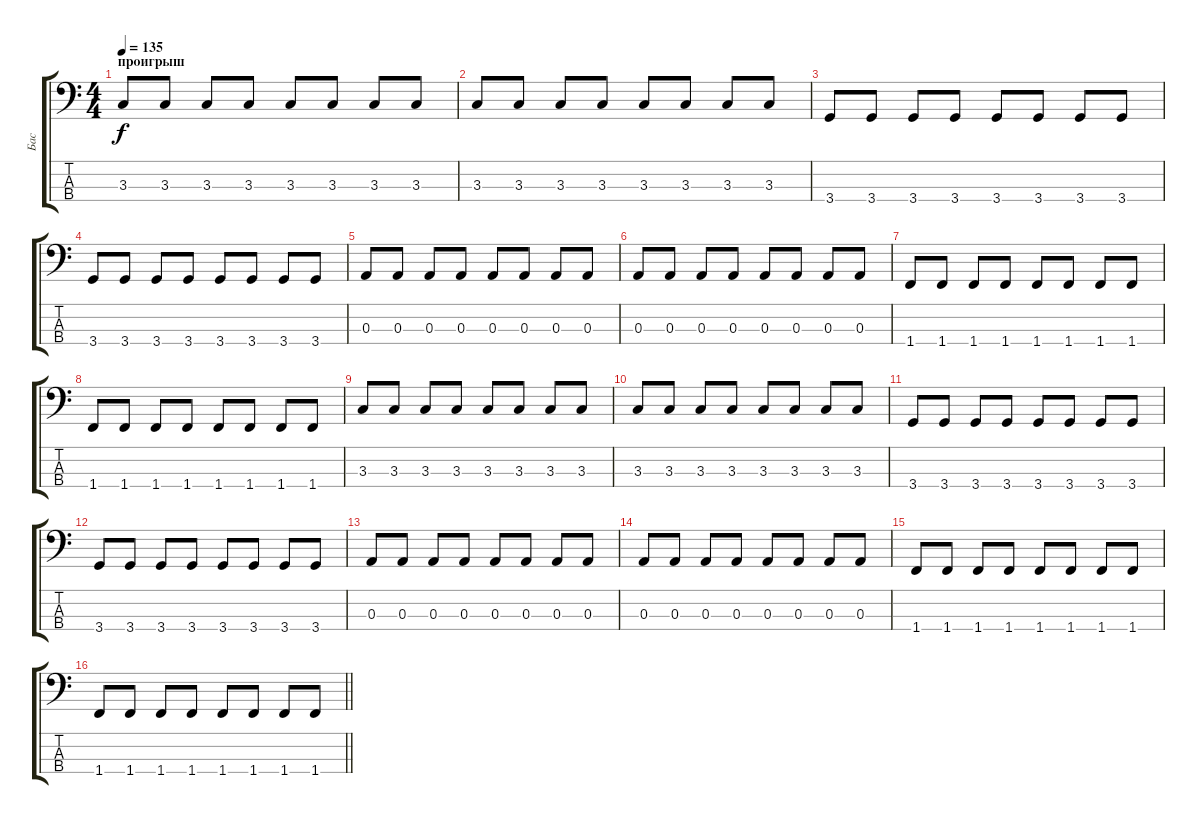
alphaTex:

\track ("Бас" "Бас") {instrument electricbassfinger}
\staff {score tabs}
\tuning (G2 D2 A1 E1) {hide}
\ts (4 4)
\section ("" "проигрыш")
\tempo 135
\clef f4
\ks c
3.3.8{dy f} 3.3.8 3.3.8 3.3.8 3.3.8 3.3.8 3.3.8 3.3.8 |
3.3.8 3.3.8 3.3.8 3.3.8 3.3.8 3.3.8 3.3.8 3.3.8 |
3.4.8 3.4.8 3.4.8 3.4.8 3.4.8 3.4.8 3.4.8 3.4.8 |
3.4.8 3.4.8 3.4.8 3.4.8 3.4.8 3.4.8 3.4.8 3.4.8 |
0.3.8 0.3.8 0.3.8 0.3.8 0.3.8 0.3.8 0.3.8 0.3.8 |
0.3.8 0.3.8 0.3.8 0.3.8 0.3.8 0.3.8 0.3.8 0.3.8 |
1.4.8 1.4.8 1.4.8 1.4.8 1.4.8 1.4.8 1.4.8 1.4.8 |
1.4.8 1.4.8 1.4.8 1.4.8 1.4.8 1.4.8 1.4.8 1.4.8 |
3.3.8 3.3.8 3.3.8 3.3.8 3.3.8 3.3.8 3.3.8 3.3.8 |
3.3.8 3.3.8 3.3.8 3.3.8 3.3.8 3.3.8 3.3.8 3.3.8 |
3.4.8 3.4.8 3.4.8 3.4.8 3.4.8 3.4.8 3.4.8 3.4.8 |
3.4.8 3.4.8 3.4.8 3.4.8 3.4.8 3.4.8 3.4.8 3.4.8 |
0.3.8 0.3.8 0.3.8 0.3.8 0.3.8 0.3.8 0.3.8 0.3.8 |
0.3.8 0.3.8 0.3.8 0.3.8 0.3.8 0.3.8 0.3.8 0.3.8 |
1.4.8 1.4.8 1.4.8 1.4.8 1.4.8 1.4.8 1.4.8 1.4.8 |
\barLineRight lightlight
1.4.8 1.4.8 1.4.8 1.4.8 1.4.8 1.4.8 1.4.8 1.4.8
